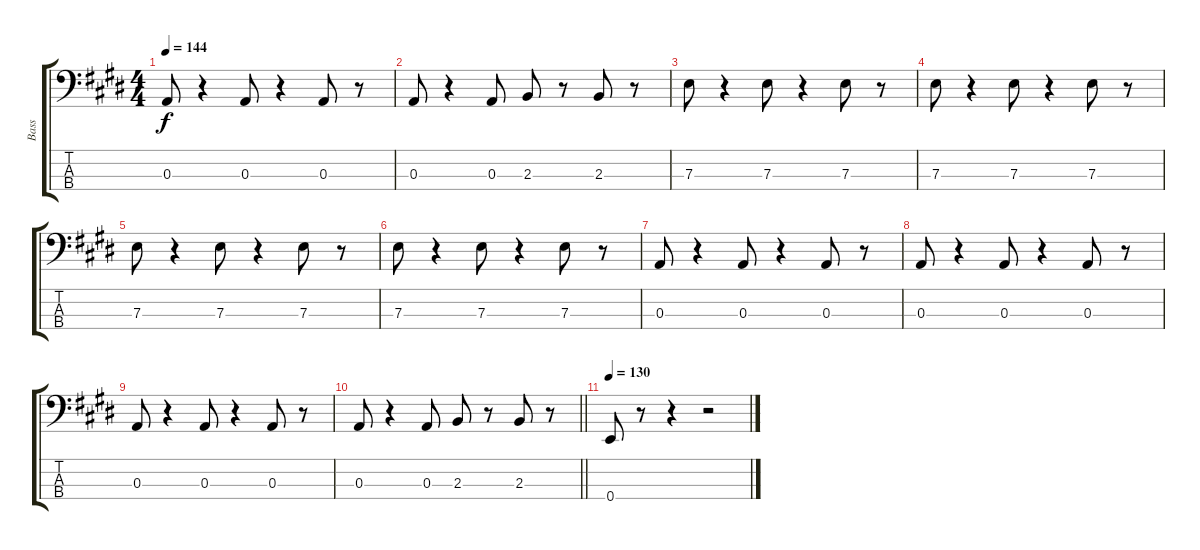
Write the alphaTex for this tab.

\track ("Bass" "Bass") {instrument electricbassfinger}
\staff {score tabs}
\tuning (G2 D2 A1 E1) {hide}
\ts (4 4)
\tempo 144
\clef f4
\ks e
0.3.8{dy f} r.4 0.3.8 r.4 0.3.8 r.8 |
0.3.8 r.4 0.3.8 2.3.8 r.8 2.3.8 r.8 |
7.3.8 r.4 7.3.8 r.4 7.3.8 r.8 |
7.3.8 r.4 7.3.8 r.4 7.3.8 r.8 |
7.3.8 r.4 7.3.8 r.4 7.3.8 r.8 |
7.3.8 r.4 7.3.8 r.4 7.3.8 r.8 |
0.3.8 r.4 0.3.8 r.4 0.3.8 r.8 |
0.3.8 r.4 0.3.8 r.4 0.3.8 r.8 |
0.3.8 r.4 0.3.8 r.4 0.3.8 r.8 |
\barLineRight lightlight
0.3.8 r.4 0.3.8 2.3.8 r.8 2.3.8 r.8 |
\tempo 130
0.4.8 r.8 r.4 r.2
